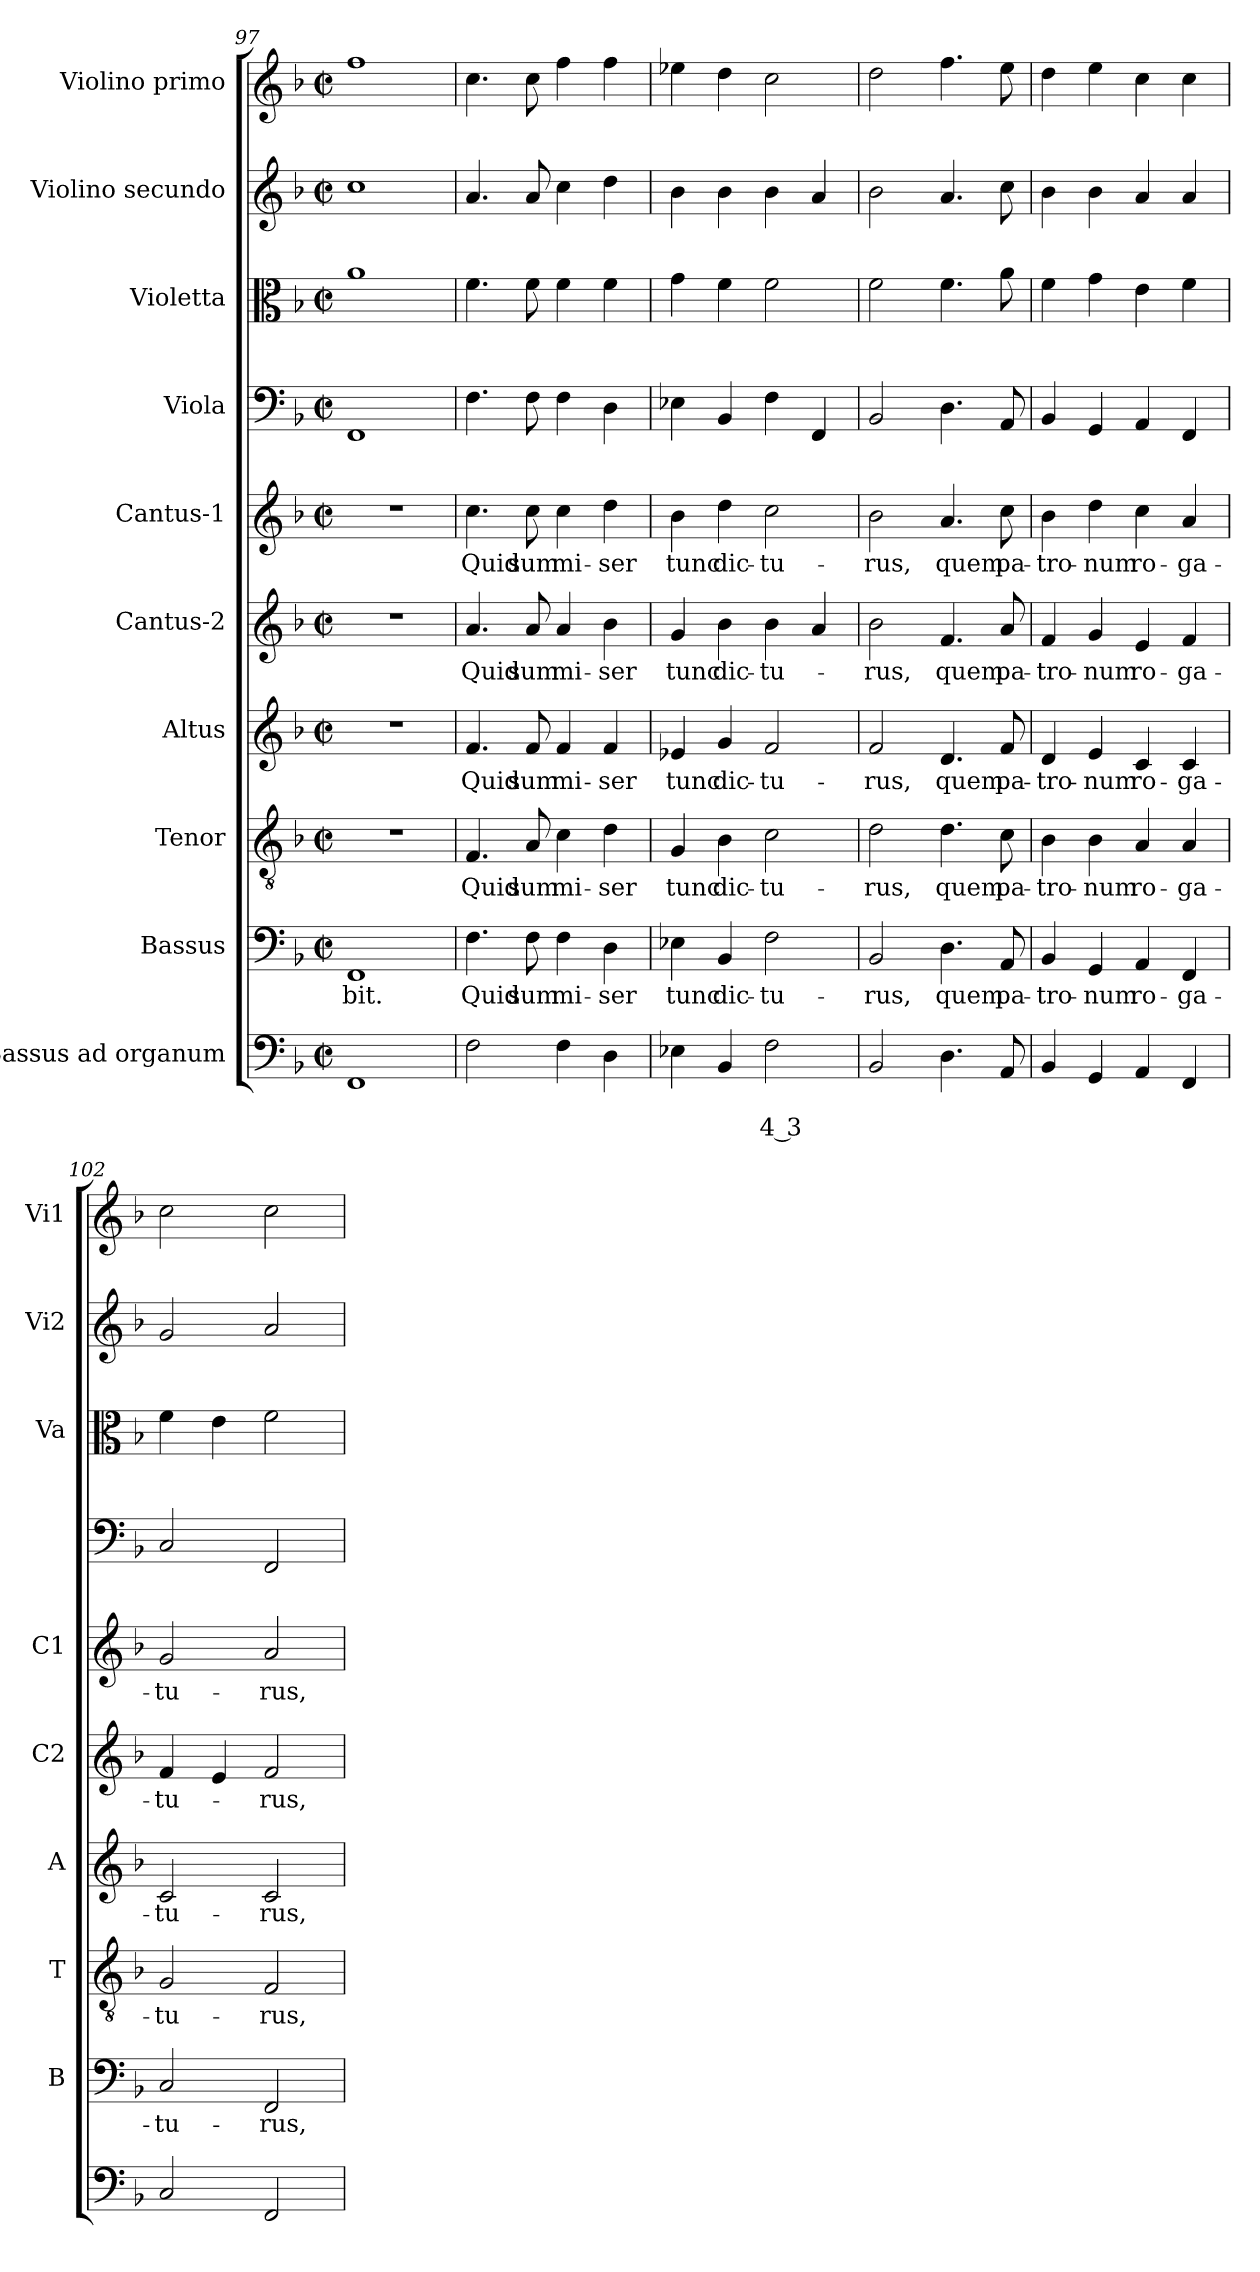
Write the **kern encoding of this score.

**kern	**text	**text	**kern	**text	**kern	**text	**kern	**text	**kern	**text	**kern	**text	**kern	**kern	**kern	**kern
*part10	*part10	*part10	*part9	*part9	*part8	*part8	*part7	*part7	*part6	*part6	*part5	*part5	*part4	*part3	*part2	*part1
*staff10	*staff10	*staff10	*staff9	*staff9	*staff8	*staff8	*staff7	*staff7	*staff6	*staff6	*staff5	*staff5	*staff4	*staff3	*staff2	*staff1
*I"Bassus ad  organum	*	*	*I"Bassus	*	*I"Tenor	*	*I"Altus	*	*I"Cantus-2	*	*I"Cantus-1	*	*I"Viola	*I"Violetta	*I"Violino secundo	*I"Violino primo
*	*	*	*I'B	*	*I'T	*	*I'A	*	*I'C2	*	*I'C1	*	*	*I'Va	*I'Vi2	*I'Vi1
*clefF4	*	*	*clefF4	*	*clefGv2	*	*clefG2	*	*clefG2	*	*clefG2	*	*clefF4	*clefC3	*clefG2	*clefG2
*k[b-]	*	*	*k[b-]	*	*k[b-]	*	*k[b-]	*	*k[b-]	*	*k[b-]	*	*k[b-]	*k[b-]	*k[b-]	*k[b-]
*F:	*	*	*F:	*	*F:	*	*F:	*	*F:	*	*F:	*	*F:	*F:	*F:	*F:
*M2/2	*	*	*M2/2	*	*M2/2	*	*M2/2	*	*M2/2	*	*M2/2	*	*M2/2	*M2/2	*M2/2	*M2/2
*met(c|)	*	*	*met(c|)	*	*met(c|)	*	*met(c|)	*	*met(c|)	*	*met(c|)	*	*met(c|)	*met(c|)	*met(c|)	*met(c|)
=97	=97	=97	=97	=97	=97	=97	=97	=97	=97	=97	=97	=97	=97	=97	=97	=97
!	!	!	!	!LO:LY:b	!	!	!	!	!	!	!	!	!	!	!	!
1FF	.	.	1FF	-bit.	1r	.	1r	.	1r	.	1r	.	1FF	1a	1cc	1ff
!!LO:LB:g=z
=98	=98	=98	=98	=98	=98	=98	=98	=98	=98	=98	=98	=98	=98	=98	=98	=98
!	!	!	!	!LO:LY:b	!	!LO:LY:b	!	!LO:LY:b	!	!LO:LY:b	!	!LO:LY:b	!	!	!	!
2F\	.	.	4.F\	Quid	4.F/	Quid	4.f/	Quid	4.a/	Quid	4.cc\	Quid	4.F\	4.f\	4.a/	4.cc\
!	!	!	!	!LO:LY:b	!	!LO:LY:b	!	!LO:LY:b	!	!LO:LY:b	!	!LO:LY:b	!	!	!	!
.	.	.	8F\	sum	8A/	sum	8f/	sum	8a/	sum	8cc\	sum	8F\	8f\	8a/	8cc\
!	!	!	!	!LO:LY:b	!	!LO:LY:b	!	!LO:LY:b	!	!LO:LY:b	!	!LO:LY:b	!	!	!	!
4F\	.	.	4F\	mi-	4c\	mi-	4f/	mi-	4a/	mi-	4cc\	mi-	4F\	4f\	4cc\	4ff\
!	!	!	!	!LO:LY:b	!	!LO:LY:b	!	!LO:LY:b	!	!LO:LY:b	!	!LO:LY:b	!	!	!	!
4D\	.	.	4D\	-ser	4d\	-ser	4f/	-ser	4b-\	-ser	4dd\	-ser	4D\	4f\	4dd\	4ff\
=99	=99	=99	=99	=99	=99	=99	=99	=99	=99	=99	=99	=99	=99	=99	=99	=99
!	!	!	!	!LO:LY:b	!	!LO:LY:b	!	!LO:LY:b	!	!LO:LY:b	!	!LO:LY:b	!	!	!	!
4E-X\	.	.	4E-X\	tunc	4G/	tunc	4e-X/	tunc	4g/	tunc	4b-\	tunc	4E-X\	4g\	4b-\	4ee-X\
!	!	!	!	!LO:LY:b	!	!LO:LY:b	!	!LO:LY:b	!	!LO:LY:b	!	!LO:LY:b	!	!	!	!
4BB-/	.	.	4BB-/	dic-	4B-\	dic-	4g/	dic-	4b-\	dic-	4dd\	dic-	4BB-/	4f\	4b-\	4dd\
!	!	!LO:LY:b	!	!LO:LY:b	!	!LO:LY:b	!	!LO:LY:b	!	!LO:LY:b	!	!LO:LY:b	!	!	!	!
2F\	.	4 3	2F\	-tu-	2c\	-tu-	2f/	-tu-	4b-\	-tu-	2cc\	-tu-	4F\	2f\	4b-\	2cc\
.	.	.	.	.	.	.	.	.	4a/	.	.	.	4FF/	.	4a/	.
=100	=100	=100	=100	=100	=100	=100	=100	=100	=100	=100	=100	=100	=100	=100	=100	=100
!	!	!	!	!LO:LY:b	!	!LO:LY:b	!	!LO:LY:b	!	!LO:LY:b	!	!LO:LY:b	!	!	!	!
2BB-/	.	.	2BB-/	-rus,	2d\	-rus,	2f/	-rus,	2b-\	-rus,	2b-\	-rus,	2BB-/	2f\	2b-\	2dd\
!	!	!	!	!LO:LY:b	!	!LO:LY:b	!	!LO:LY:b	!	!LO:LY:b	!	!LO:LY:b	!	!	!	!
4.D\	.	.	4.D\	quem	4.d\	quem	4.d/	quem	4.f/	quem	4.a/	quem	4.D\	4.f\	4.a/	4.ff\
!	!	!	!	!LO:LY:b	!	!LO:LY:b	!	!LO:LY:b	!	!LO:LY:b	!	!LO:LY:b	!	!	!	!
8AA/	.	.	8AA/	pa-	8c\	pa-	8f/	pa-	8a/	pa-	8cc\	pa-	8AA/	8a\	8cc\	8ee\
=101	=101	=101	=101	=101	=101	=101	=101	=101	=101	=101	=101	=101	=101	=101	=101	=101
!	!	!	!	!LO:LY:b	!	!LO:LY:b	!	!LO:LY:b	!	!LO:LY:b	!	!LO:LY:b	!	!	!	!
4BB-/	.	.	4BB-/	-tro-	4B-\	-tro-	4d/	-tro-	4f/	-tro-	4b-\	-tro-	4BB-/	4f\	4b-\	4dd\
!	!	!	!	!LO:LY:b	!	!LO:LY:b	!	!LO:LY:b	!	!LO:LY:b	!	!LO:LY:b	!	!	!	!
4GG/	.	.	4GG/	-num	4B-\	-num	4e/	-num	4g/	-num	4dd\	-num	4GG/	4g\	4b-\	4ee\
!	!	!	!	!LO:LY:b	!	!LO:LY:b	!	!LO:LY:b	!	!LO:LY:b	!	!LO:LY:b	!	!	!	!
4AA/	.	.	4AA/	ro-	4A/	ro-	4c/	ro-	4e/	ro-	4cc\	ro-	4AA/	4e\	4a/	4cc\
!	!	!	!	!LO:LY:b	!	!LO:LY:b	!	!LO:LY:b	!	!LO:LY:b	!	!LO:LY:b	!	!	!	!
4FF/	.	.	4FF/	-ga-	4A/	-ga-	4c/	-ga-	4f/	-ga-	4a/	-ga-	4FF/	4f\	4a/	4cc\
=102	=102	=102	=102	=102	=102	=102	=102	=102	=102	=102	=102	=102	=102	=102	=102	=102
!	!	!	!	!LO:LY:b	!	!LO:LY:b	!	!LO:LY:b	!	!LO:LY:b	!	!LO:LY:b	!	!	!	!
2C/	.	.	2C/	-tu-	2G/	-tu-	2c/	-tu-	4f/	-tu-	2g/	-tu-	2C/	4f\	2g/	2cc\
.	.	.	.	.	.	.	.	.	4e/	.	.	.	.	4e\	.	.
!	!	!	!	!LO:LY:b	!	!LO:LY:b	!	!LO:LY:b	!	!LO:LY:b	!	!LO:LY:b	!	!	!	!
2FF/	.	.	2FF/	-rus,	2F/	-rus,	2c/	-rus,	2f/	-rus,	2a/	-rus,	2FF/	2f\	2a/	2cc\
=	=	=	=	=	=	=	=	=	=	=	=	=	=	=	=	=
*-	*-	*-	*-	*-	*-	*-	*-	*-	*-	*-	*-	*-	*-	*-	*-	*-
